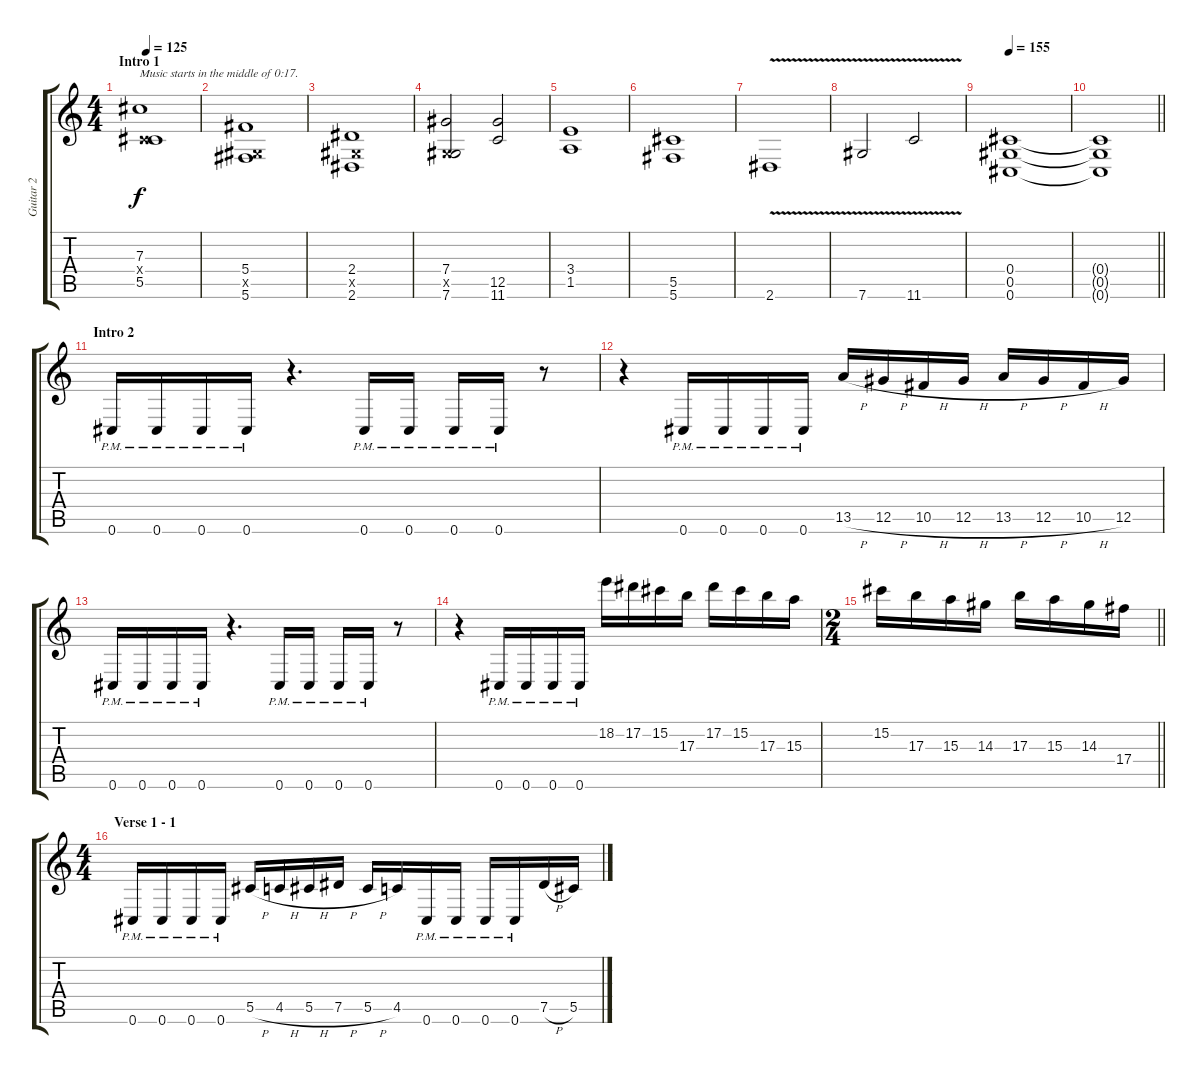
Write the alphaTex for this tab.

\track ("Guitar 2" "Guitar 2") {instrument distortionguitar}
\staff {score tabs}
\tuning (Eb4 Bb3 Gb3 Db3 Ab2 Db2) {hide}
\ts (4 4)
\section ("" "Intro 1")
\tempo 125
\clef g2
\ks c
(7.3 0.4{x} 5.5).1{txt "Music starts in the middle of 0:17." dy f instrument distortionguitar} |
(5.4 0.5{x} 5.6).1 |
(2.4 0.5{x} 2.6).1 |
(7.4 0.5{x} 7.6).2 (12.5 11.6).2 |
(3.4 1.5).1 |
(5.5 5.6).1 |
2.6{v}.1 |
7.6{v}.2 11.6{v}.2 |
\tempo 155
(0.4 0.5 0.6).1 |
\barLineRight lightlight
(0.4{t} 0.5{t} 0.6{t}).1 |
\section ("" "Intro 2")
0.6{pm}.16 0.6{pm}.16 0.6{pm}.16 0.6{pm}.16 r.4{d} 0.6{pm}.16 0.6{pm}.16 0.6{pm}.16 0.6{pm}.16 r.8 |
r.4 0.6{pm}.16 0.6{pm}.16 0.6{pm}.16 0.6{pm}.16 13.5{h}.16 12.5{h}.16 10.5{h}.16 12.5{h}.16 13.5{h}.16 12.5{h}.16 10.5{h}.16 12.5.16 |
0.6{pm}.16 0.6{pm}.16 0.6{pm}.16 0.6{pm}.16 r.4{d} 0.6{pm}.16 0.6{pm}.16 0.6{pm}.16 0.6{pm}.16 r.8 |
r.4 0.6{pm}.16 0.6{pm}.16 0.6{pm}.16 0.6{pm}.16 18.2.16 17.2.16 15.2.16 17.3.16 17.2.16 15.2.16 17.3.16 15.3.16 |
\ts (2 4)
\barLineRight lightlight
15.2.16 17.3.16 15.3.16 14.3.16 17.3.16 15.3.16 14.3.16 17.4.16 |
\ts (4 4)
\section ("" "Verse 1 - 1")
0.6{pm}.16 0.6{pm}.16 0.6{pm}.16 0.6{pm}.16 5.5{h}.16 4.5{h}.16 5.5{h}.16 7.5{h}.16 5.5{h}.16 4.5.16 0.6{pm}.16 0.6{pm}.16 0.6{pm}.16 0.6{pm}.16 7.5{h}.16 5.5{h}.16
